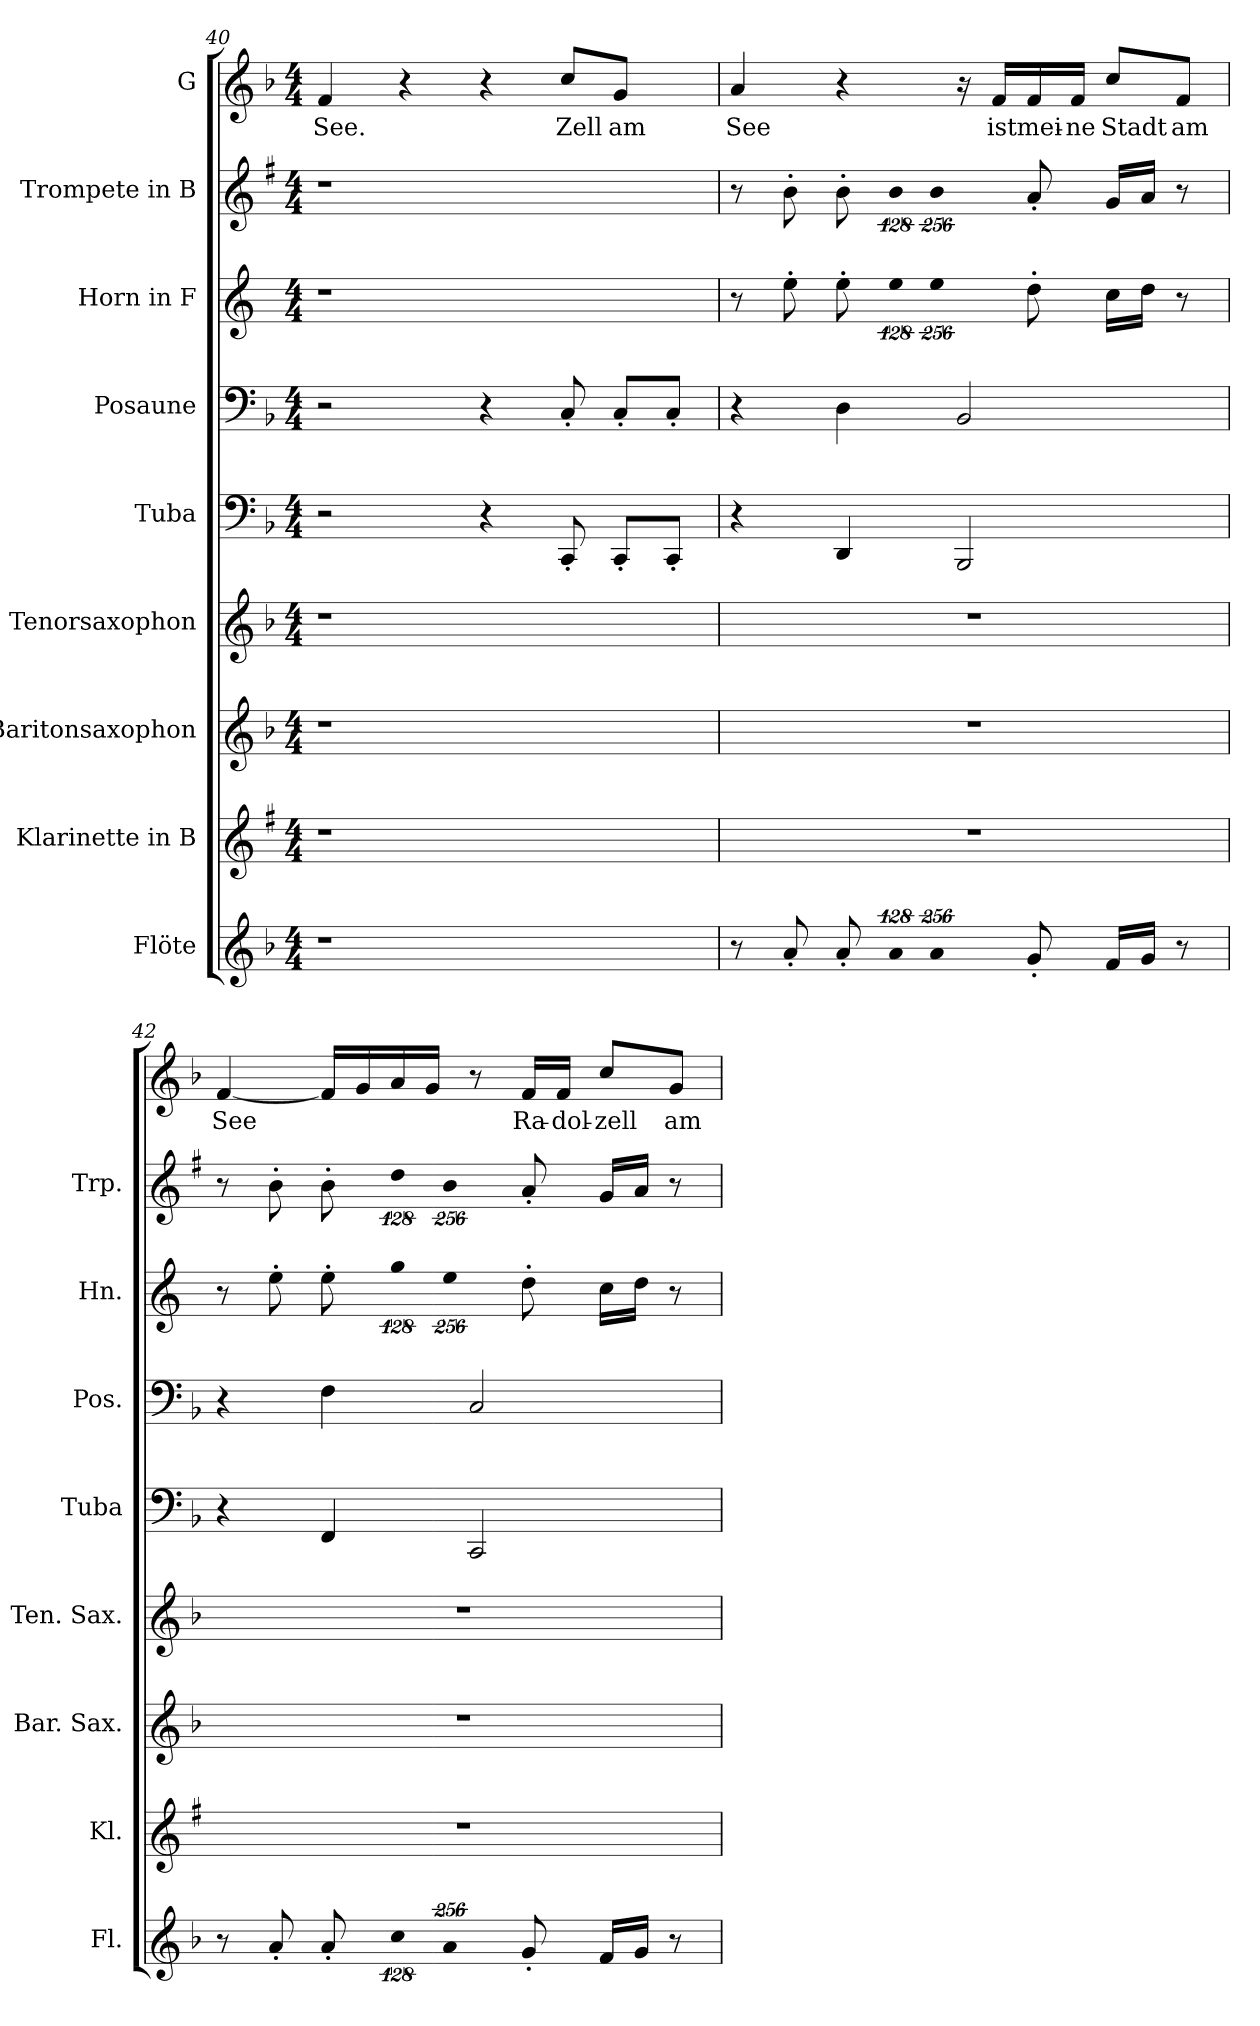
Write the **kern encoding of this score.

**kern	**kern	**kern	**kern	**kern	**kern	**kern	**kern	**kern	**text
*part9	*part8	*part7	*part6	*part5	*part4	*part3	*part2	*part1	*part1
*staff9	*staff8	*staff7	*staff6	*staff5	*staff4	*staff3	*staff2	*staff1	*staff1
*I"Flöte	*I"Klarinette in B	*I"Baritonsaxophon	*I"Tenorsaxophon	*I"Tuba	*I"Posaune	*I"Horn in F	*I"Trompete in B	*I"G	*
*I'Fl.	*I'Kl.	*I'Bar. Sax.	*I'Ten. Sax.	*I'Tuba	*I'Pos.	*I'Hn.	*I'Trp.	*	*
*clefG2	*clefG2	*clefG2	*clefG2	*clefF4	*clefF4	*clefG2	*clefG2	*clefG2	*
*	*ITrd1c2	*ITrd12c21	*ITrd8c14	*	*	*ITrd4c7	*ITrd1c2	*	*
*k[b-]	*k[b-]	*k[b-]	*k[b-]	*k[b-]	*k[b-]	*k[b-]	*k[b-]	*k[b-]	*
*d:	*d:	*d:	*d:	*d:	*d:	*d:	*d:	*d:	*
*M4/4	*M4/4	*M4/4	*M4/4	*M4/4	*M4/4	*M4/4	*M4/4	*M4/4	*
=40	=40	=40	=40	=40	=40	=40	=40	=40	=40
!	!	!	!	!	!	!	!	!	!LO:LY:b:color=#000000
1r	1r	1r	1r	2r	2r	1r	1r	4fi/	See.
.	.	.	.	.	.	.	.	4r	.
.	.	.	.	4r	4r	.	.	4r	.
!	!	!	!	!	!	!	!	!	!LO:LY:b:color=#000000
.	.	.	.	8CC'i/	8C'i/	.	.	8cci/L	Zell
!	!	!	!	!	!	!	!	!	!LO:LY:b:color=#000000
.	.	.	.	8CC'i/L	8C'i/L	.	.	8gi/J	am
8ryy	8ryy	8ryy	8ryy	8CC'i/J	8C'i/J	8ryy	8ryy	8ryy	.
!!LO:PB:g=z
=41	=41	=41	=41	=41	=41	=41	=41	=41	=41
!	!	!	!	!	!	!	!	!	!LO:LY:b:color=#000000
8r	1r	1r	1r	4r	4r	8r	8r	4ai/	See
8a'i/	.	.	.	.	.	8a'i\	8a'i\	.	.
8a'i/	.	.	.	4DDi/	4Di\	8a'i\	8a'i\	4r	.
!LO:N:vis=8	!	!	!	!	!	!LO:N:vis=8	!LO:N:vis=8	!	!
1024%85ai/	.	.	.	.	.	1024%85ai\	1024%85ai\	.	.
!LO:N:vis=4	!	!	!	!	!	!LO:N:vis=4	!LO:N:vis=4	!	!
1024%171ai/	.	.	.	.	.	1024%171ai\	1024%171ai\	.	.
.	.	.	.	2BBB-i/	2BB-i/	.	.	16r	.
!	!	!	!	!	!	!	!	!	!LO:LY:b:color=#000000
.	.	.	.	.	.	.	.	16fi/LL	ist
!	!	!	!	!	!	!	!	!	!LO:LY:b:color=#000000
8g'i/	.	.	.	.	.	8g'i\	8g'i/	16fi/	mei-
!	!	!	!	!	!	!	!	!	!LO:LY:b:color=#000000
.	.	.	.	.	.	.	.	16fi/JJ	-ne
!	!	!	!	!	!	!	!	!	!LO:LY:b:color=#000000
16fi/LL	.	.	.	.	.	16fi\LL	16fi/LL	8cci/L	Stadt
16gi/JJ	.	.	.	.	.	16gi\JJ	16gi/JJ	.	.
!	!	!	!	!	!	!	!	!	!LO:LY:b:color=#000000
8r	.	.	.	.	.	8r	8r	8fi/J	am
=42	=42	=42	=42	=42	=42	=42	=42	=42	=42
!	!	!	!	!	!	!	!	!	!LO:LY:b:color=#000000
8r	1r	1r	1r	4r	4r	8r	8r	[<4fi/	See
8a'i/	.	.	.	.	.	8a'i\	8a'i\	.	.
8a'i/	.	.	.	4FFi/	4Fi\	8a'i\	8a'i\	16fi/LL]	.
.	.	.	.	.	.	.	.	16gi/	.
!LO:N:vis=8	!	!	!	!	!	!LO:N:vis=8	!LO:N:vis=8	!	!
1024%85cci\	.	.	.	.	.	1024%85cci\	1024%85cci\	16ai/	.
.	.	.	.	.	.	.	.	16gi/JJ	.
!LO:N:vis=4	!	!	!	!	!	!LO:N:vis=4	!LO:N:vis=4	!	!
1024%171ai/	.	.	.	.	.	1024%171ai\	1024%171ai\	.	.
.	.	.	.	2CCi/	2Ci/	.	.	8r	.
!	!	!	!	!	!	!	!	!	!LO:LY:b:color=#000000
8g'i/	.	.	.	.	.	8g'i\	8g'i/	16fi/LL	Ra-
!	!	!	!	!	!	!	!	!	!LO:LY:b:color=#000000
.	.	.	.	.	.	.	.	16fi/JJ	-dol-
!	!	!	!	!	!	!	!	!	!LO:LY:b:color=#000000
16fi/LL	.	.	.	.	.	16fi\LL	16fi/LL	8cci/L	-zell
16gi/JJ	.	.	.	.	.	16gi\JJ	16gi/JJ	.	.
!	!	!	!	!	!	!	!	!	!LO:LY:b:color=#000000
8r	.	.	.	.	.	8r	8r	8gi/J	am
=	=	=	=	=	=	=	=	=	=
*-	*-	*-	*-	*-	*-	*-	*-	*-	*-
